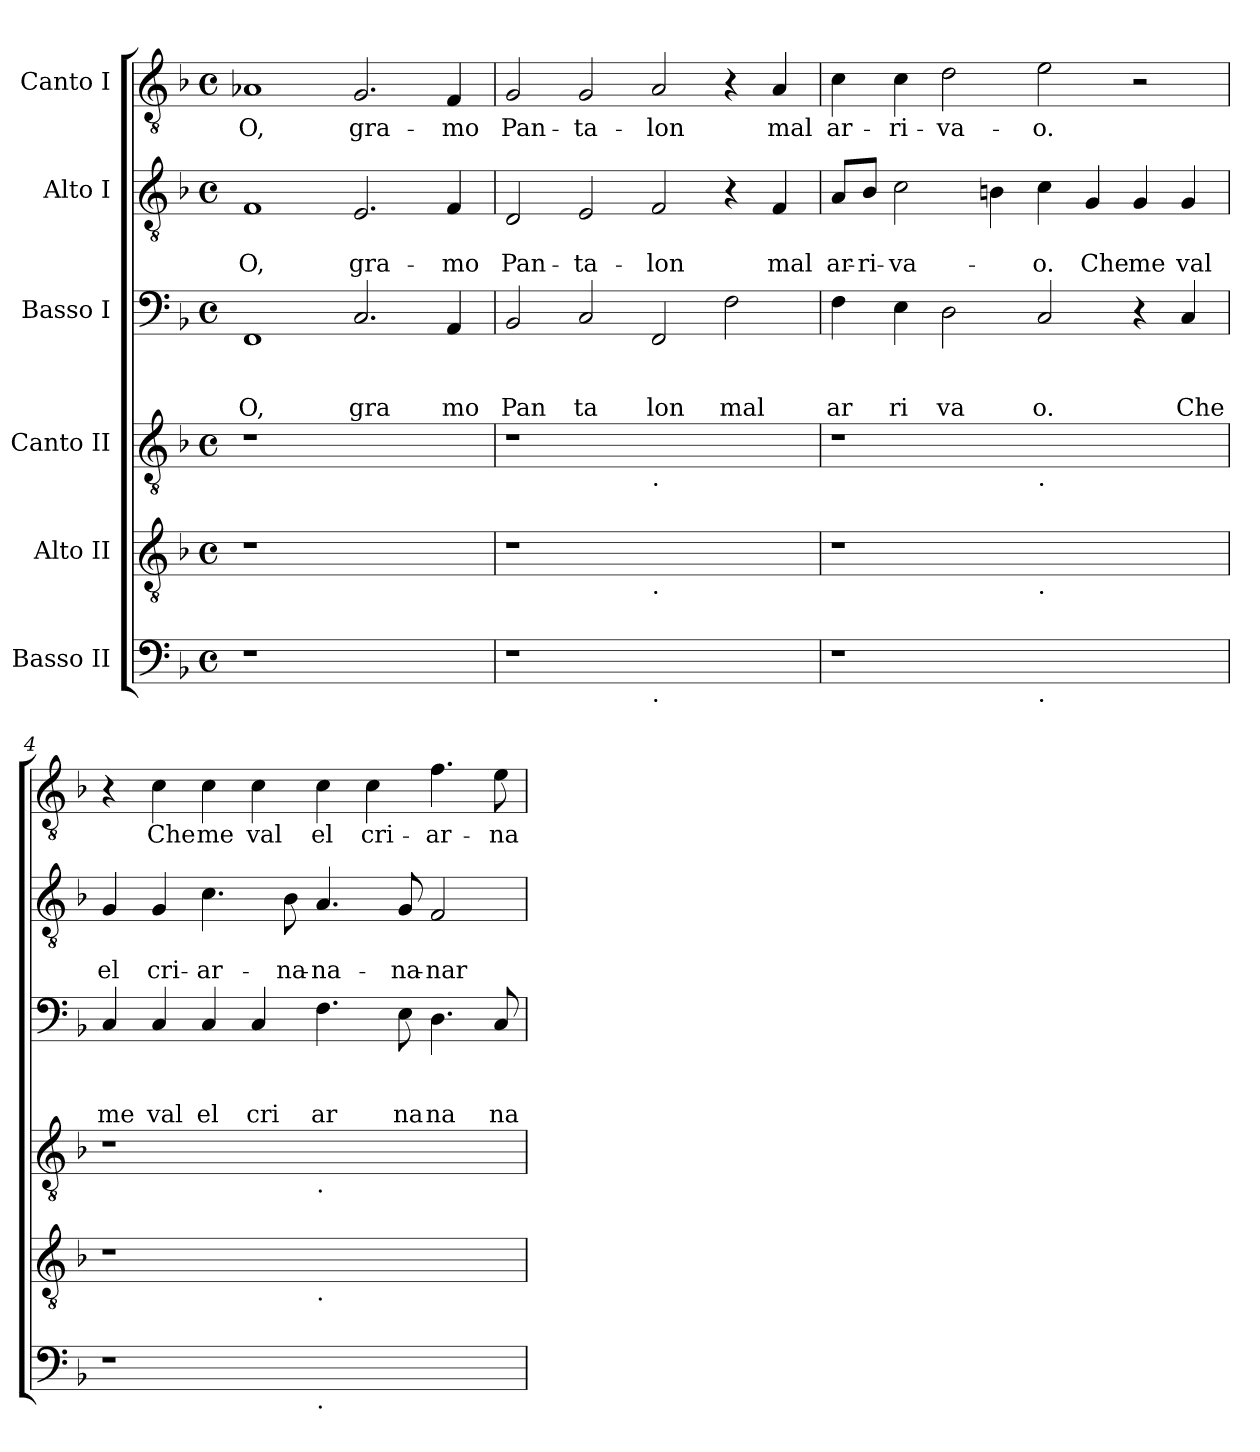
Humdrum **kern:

**kern	**kern	**kern	**kern	**text	**text	**text	**kern	**text	**text	**kern	**text
*part6	*part5	*part4	*part3	*part3	*part3	*part3	*part2	*part2	*part2	*part1	*part1
*staff6	*staff5	*staff4	*staff3	*staff3	*staff3	*staff3	*staff2	*staff2	*staff2	*staff1	*staff1
*I"Basso II	*I"Alto II	*I"Canto II	*I"Basso I	*	*	*	*I"Alto I	*	*	*I"Canto I	*
*clefF4	*clefGv2	*clefGv2	*clefF4	*	*	*	*clefGv2	*	*	*clefGv2	*
*k[b-]	*k[b-]	*k[b-]	*k[b-]	*	*	*	*k[b-]	*	*	*k[b-]	*
*F:	*F:	*F:	*F:	*	*	*	*F:	*	*	*F:	*
*M4/4	*M4/4	*M4/4	*M4/4	*	*	*	*M4/4	*	*	*M4/4	*
*met(c)	*met(c)	*met(c)	*met(c)	*	*	*	*met(c)	*	*	*met(c)	*
=1	=1	=1	=1	=1	=1	=1	=1	=1	=1	=1	=1
!	!	!	!	!	!	!LO:LY:b	!	!	!LO:LY:b	!	!LO:LY:b
1r	1r	1r	1FF	.	.	O,	1F	.	O,	1A-X	O,
!	!	!	!	!	!	!LO:LY:b	!	!	!LO:LY:b	!	!LO:LY:b
1ryy	1ryy	1ryy	2.C/	.	.	gra	2.E/	.	gra-	2.G/	gra-
!	!	!	!	!	!	!LO:LY:b	!	!	!LO:LY:b	!	!LO:LY:b
.	.	.	4AA/	.	.	mo	4F/	.	-mo	4F/	-mo
=2	=2	=2	=2	=2	=2	=2	=2	=2	=2	=2	=2
!	!	!	!	!	!	!LO:LY:b	!	!	!LO:LY:b	!	!LO:LY:b
1r	1r	1r	2BB-/	.	.	Pan	2D/	.	Pan-	2G/	Pan-
!	!	!	!	!	!	!LO:LY:b	!	!	!LO:LY:b	!	!LO:LY:b
.	.	.	2C/	.	.	ta	2E/	.	-ta-	2G/	-ta-
!	!	!LO:TX:b:t=.	!	!	!	!	!	!	!	!	!
!	!LO:TX:b:t=.	!	!	!	!	!	!	!	!	!	!
!LO:TX:b:t=.	!	!	!	!	!	!	!	!	!	!	!
!	!	!	!	!	!	!LO:LY:b	!	!	!LO:LY:b	!	!LO:LY:b
1ryy	1ryy	1ryy	2FF/	.	.	lon	2F/	.	-lon	2A/	-lon
!	!	!	!	!	!	!LO:LY:b	!	!	!	!	!
.	.	.	2F\	.	.	mal	4r	.	.	4r	.
!	!	!	!	!	!	!	!	!	!LO:LY:b	!	!LO:LY:b
.	.	.	.	.	.	.	4F/	.	mal	4A/	mal
=3	=3	=3	=3	=3	=3	=3	=3	=3	=3	=3	=3
!	!	!	!	!	!	!LO:LY:b	!	!	!LO:LY:b	!	!LO:LY:b
1r	1r	1r	4F\	.	.	ar	8A/L	.	ar-	4c\	ar-
!	!	!	!	!	!	!	!	!	!LO:LY:b	!	!
.	.	.	.	.	.	.	8B-/J	.	-ri-	.	.
!	!	!	!	!	!	!LO:LY:b	!	!	!LO:LY:b	!	!LO:LY:b
.	.	.	4E\	.	.	ri	2c\	.	-va-	4c\	-ri-
!	!	!	!	!	!	!LO:LY:b	!	!	!	!	!LO:LY:b
.	.	.	2D\	.	.	va	.	.	.	2d\	-va-
.	.	.	.	.	.	.	4B\	.	.	.	.
!	!	!LO:TX:b:t=.	!	!	!	!	!	!	!	!	!
!	!LO:TX:b:t=.	!	!	!	!	!	!	!	!	!	!
!LO:TX:b:t=.	!	!	!	!	!	!	!	!	!	!	!
!	!	!	!	!	!	!LO:LY:b	!	!	!LO:LY:b	!	!LO:LY:b
1ryy	1ryy	1ryy	2C/	.	.	o.	4c\	.	-o.	2e\	-o.
!	!	!	!	!	!	!	!	!	!LO:LY:b	!	!
.	.	.	.	.	.	.	4G/	.	Che	.	.
!	!	!	!	!	!	!	!	!	!LO:LY:b	!	!
.	.	.	4r	.	.	.	4G/	.	me	2r	.
!	!	!	!	!	!	!LO:LY:b	!	!	!LO:LY:b	!	!
.	.	.	4C/	.	.	Che	4G/	.	val	.	.
=4	=4	=4	=4	=4	=4	=4	=4	=4	=4	=4	=4
!	!	!	!	!	!	!LO:LY:b	!	!	!LO:LY:b	!	!
1r	1r	1r	4C/	.	.	me	4G/	.	el	4r	.
!	!	!	!	!	!	!LO:LY:b	!	!	!LO:LY:b	!	!LO:LY:b
.	.	.	4C/	.	.	val	4G/	.	cri-	4c\	Che
!	!	!	!	!	!	!LO:LY:b	!	!	!LO:LY:b	!	!LO:LY:b
.	.	.	4C/	.	.	el	4.c\	.	-ar-	4c\	me
!	!	!	!	!	!	!LO:LY:b	!	!	!	!	!LO:LY:b
.	.	.	4C/	.	.	cri	.	.	.	4c\	val
!	!	!	!	!	!	!	!	!	!LO:LY:b	!	!
.	.	.	.	.	.	.	8B-\	.	-na-	.	.
!	!	!LO:TX:b:t=.	!	!	!	!	!	!	!	!	!
!	!LO:TX:b:t=.	!	!	!	!	!	!	!	!	!	!
!LO:TX:b:t=.	!	!	!	!	!	!	!	!	!	!	!
!	!	!	!	!	!	!LO:LY:b	!	!	!LO:LY:b	!	!LO:LY:b
1ryy	1ryy	1ryy	4.F\	.	.	ar	4.A/	.	-na-	4c\	el
!	!	!	!	!	!	!	!	!	!	!	!LO:LY:b
.	.	.	.	.	.	.	.	.	.	4c\	cri-
!	!	!	!	!	!	!LO:LY:b	!	!	!LO:LY:b	!	!
.	.	.	8E\	.	.	na	8G/	.	-na-	.	.
!	!	!	!	!	!	!LO:LY:b	!	!	!LO:LY:b	!	!LO:LY:b
.	.	.	4.D\	.	.	na	2F/	.	-nar	4.f\	-ar-
!	!	!	!	!	!	!LO:LY:b	!	!	!	!	!LO:LY:b
.	.	.	8C/	.	.	na	.	.	.	8e\	-na-
=	=	=	=	=	=	=	=	=	=	=	=
*-	*-	*-	*-	*-	*-	*-	*-	*-	*-	*-	*-
